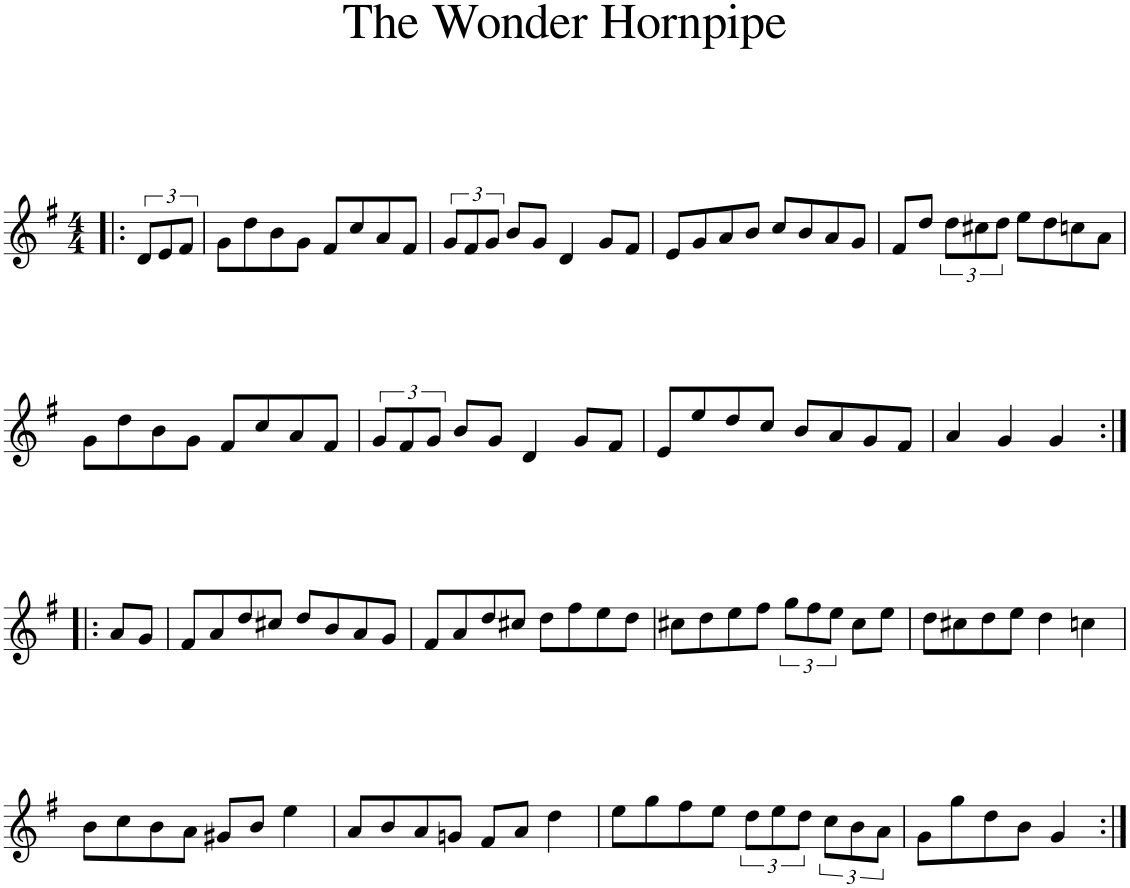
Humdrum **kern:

**kern
*part1
*staff1
*I"Piano
*I'Pno
*clefG2
*k[f#]
*G:
*M4/4
=1!|:
12d/L
12e/
12f#/J
=2
8g\L
8dd\
8b\
8g\J
8f#/L
8cc/
8a/
8f#/J
=3
12g/L
12f#/
12g/J
8b/L
8g/J
4d/
8g/L
8f#/J
=4
8e/L
8g/
8a/
8b/J
8cc/L
8b/
8a/
8g/J
=5
8f#/L
8dd/J
12dd\L
12cc#X\
12dd\J
8ee\L
8dd\
8ccn\
8a\J
!!LO:LB:g=z
=6
8g\L
8dd\
8b\
8g\J
8f#/L
8cc/
8a/
8f#/J
=7
12g/L
12f#/
12g/J
8b/L
8g/J
4d/
8g/L
8f#/J
=8
8e/L
8ee/
8dd/
8cc/J
8b/L
8a/
8g/
8f#/J
=9
4a/
4g/
4g/
!!LO:LB:g=z
=10:|!|:
8a/L
8g/J
=11
8f#/L
8a/
8dd/
8cc#X/J
8dd/L
8b/
8a/
8g/J
=12
8f#/L
8a/
8dd/
8cc#X/J
8dd\L
8ff#\
8ee\
8dd\J
=13
8cc#X\L
8dd\
8ee\
8ff#\J
12gg\L
12ff#\
12ee\J
8cc#\L
8ee\J
=14
8dd\L
8cc#X\
8dd\
8ee\J
4dd\
4ccn\
!!LO:LB:g=z
=15
8b\L
8cc\
8b\
8a\J
8g#X/L
8b/J
4ee\
=16
8a/L
8b/
8a/
8gn/J
8f#/L
8a/J
4dd\
=17
8ee\L
8gg\
8ff#\
8ee\J
12dd\L
12ee\
12dd\J
12cc\L
12b\
12a\J
=18
8g\L
8gg\
8dd\
8b\J
4g/
=:|!
*-
